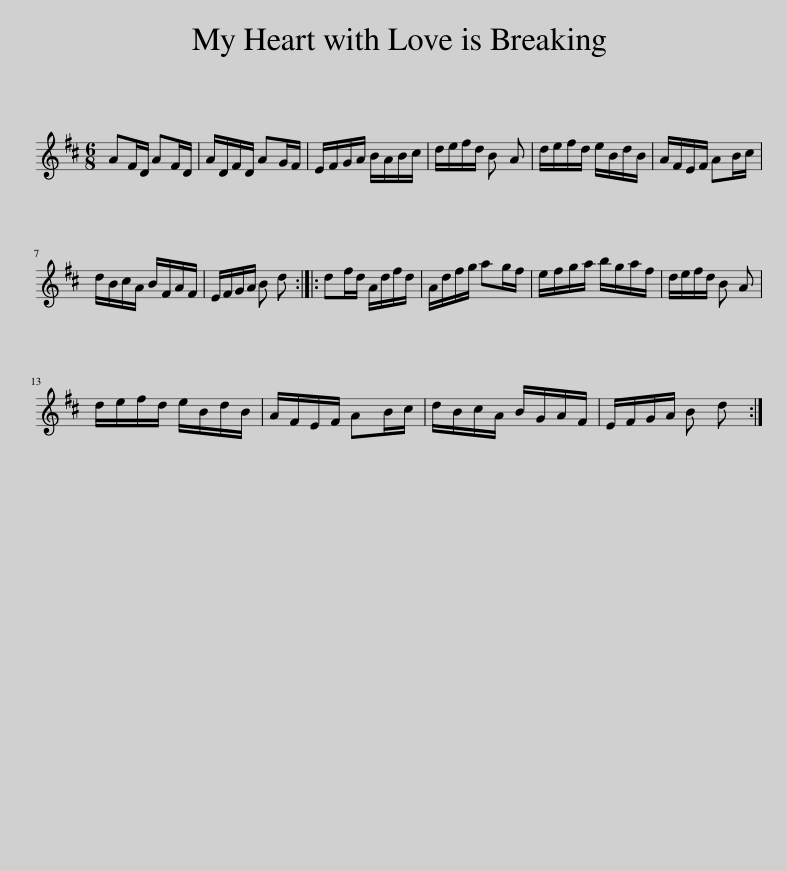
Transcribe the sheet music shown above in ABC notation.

X:1
L:1/8
M:6/8
I:linebreak $
K:D
V:1 treble
V:1
 AF/D/ AF/D/ | A/D/F/D/ AG/F/ | E/F/G/A/ B/A/B/c/ | d/e/f/d/ B A | d/e/f/d/ e/B/d/B/ | %5
 A/F/E/F/ AB/c/ |$ d/B/c/A/ B/F/A/F/ | E/F/G/A/ B d :: df/d/ A/d/f/d/ | A/d/f/g/ ag/f/ | %10
 e/f/g/a/ b/g/a/f/ | d/e/f/d/ B A |$ d/e/f/d/ e/B/d/B/ | A/F/E/F/ AB/c/ | d/B/c/A/ B/G/A/F/ | %15
 E/F/G/A/ B d :| %16
